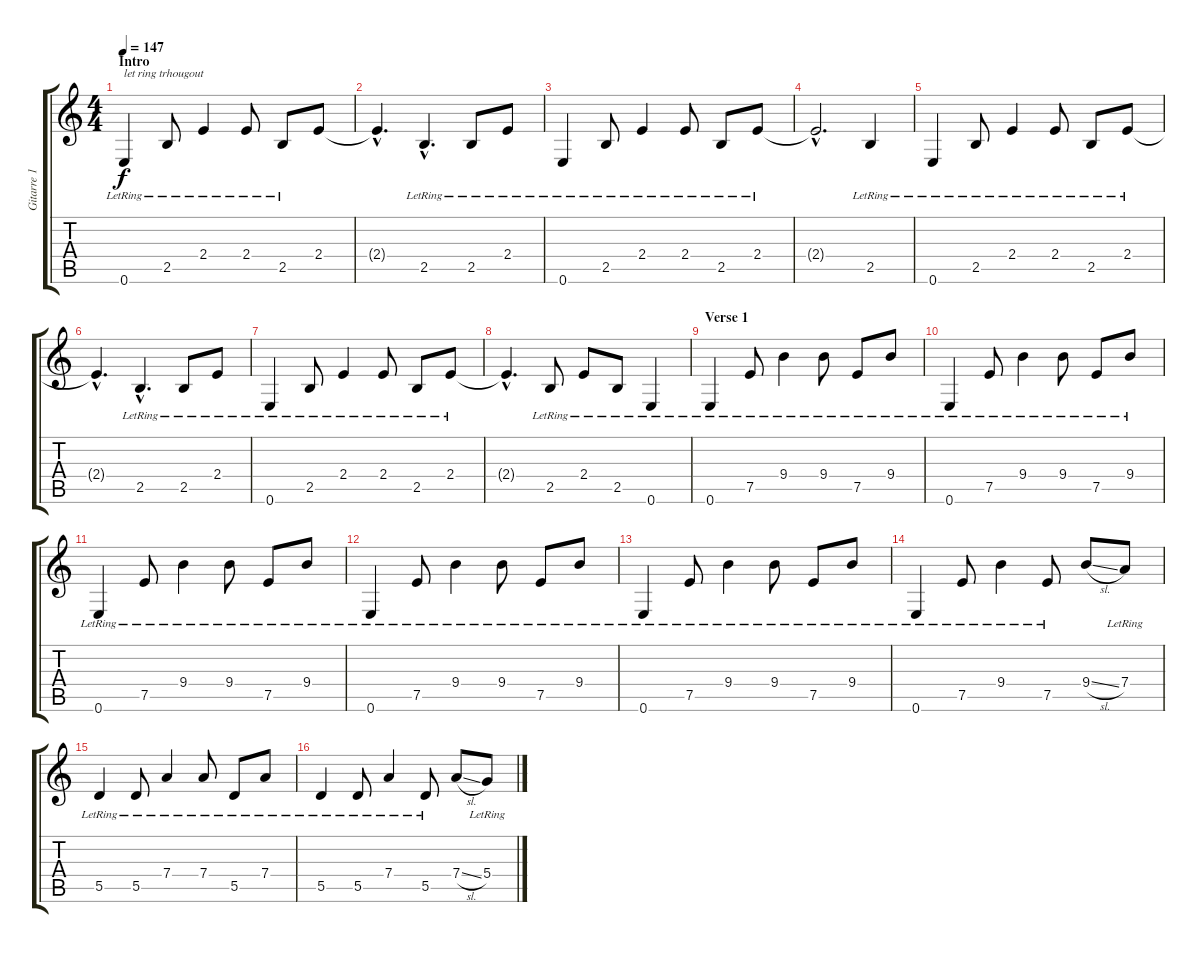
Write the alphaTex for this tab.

\track ("Gitarre 1" "Gitarre 1") {instrument electricguitarclean}
\staff {score tabs}
\tuning (E4 B3 G3 D3 A2 E2) {hide}
\ts (4 4)
\section ("" "Intro")
\tempo 147
\clef g2
\ks c
0.6{lr}.4{txt "let ring trhougout" dy f instrument electricguitarclean} 2.5{lr}.8 2.4{lr}.4 2.4{lr}.8 2.5{lr}.8 2.4.8 |
2.4{hac t}.4{d} 2.5{hac lr}.4{d} 2.5{lr}.8 2.4{lr}.8 |
0.6{lr}.4 2.5{lr}.8 2.4{lr}.4 2.4{lr}.8 2.5{lr}.8 2.4{lr}.8 |
2.4{hac t}.2{d} 2.5{lr}.4 |
0.6{lr}.4 2.5{lr}.8 2.4{lr}.4 2.4{lr}.8 2.5{lr}.8 2.4{lr}.8 |
2.4{hac t}.4{d} 2.5{hac lr}.4{d} 2.5{lr}.8 2.4{lr}.8 |
0.6{lr}.4 2.5{lr}.8 2.4{lr}.4 2.4{lr}.8 2.5{lr}.8 2.4{lr}.8 |
2.4{hac t}.4{d} 2.5{lr}.8 2.4{lr}.8 2.5{lr}.8 0.6{lr}.4 |
\section ("" "Verse 1")
0.6{lr}.4 7.5{lr}.8 9.4{lr}.4 9.4{lr}.8 7.5{lr}.8 9.4{lr}.8 |
0.6{lr}.4 7.5{lr}.8 9.4{lr}.4 9.4{lr}.8 7.5{lr}.8 9.4{lr}.8 |
0.6{lr}.4 7.5{lr}.8 9.4{lr}.4 9.4{lr}.8 7.5{lr}.8 9.4{lr}.8 |
0.6{lr}.4 7.5{lr}.8 9.4{lr}.4 9.4{lr}.8 7.5{lr}.8 9.4{lr}.8 |
0.6{lr}.4 7.5{lr}.8 9.4{lr}.4 9.4{lr}.8 7.5{lr}.8 9.4{lr}.8 |
0.6{lr}.4 7.5{lr}.8 9.4{lr}.4 7.5{lr}.8 9.4{sl}.8 7.4{lr}.8 |
5.5{lr}.4 5.5{lr}.8 7.4{lr}.4 7.4{lr}.8 5.5{lr}.8 7.4{lr}.8 |
5.5{lr}.4 5.5{lr}.8 7.4{lr}.4 5.5{lr}.8 7.4{sl}.8 5.4{lr}.8
